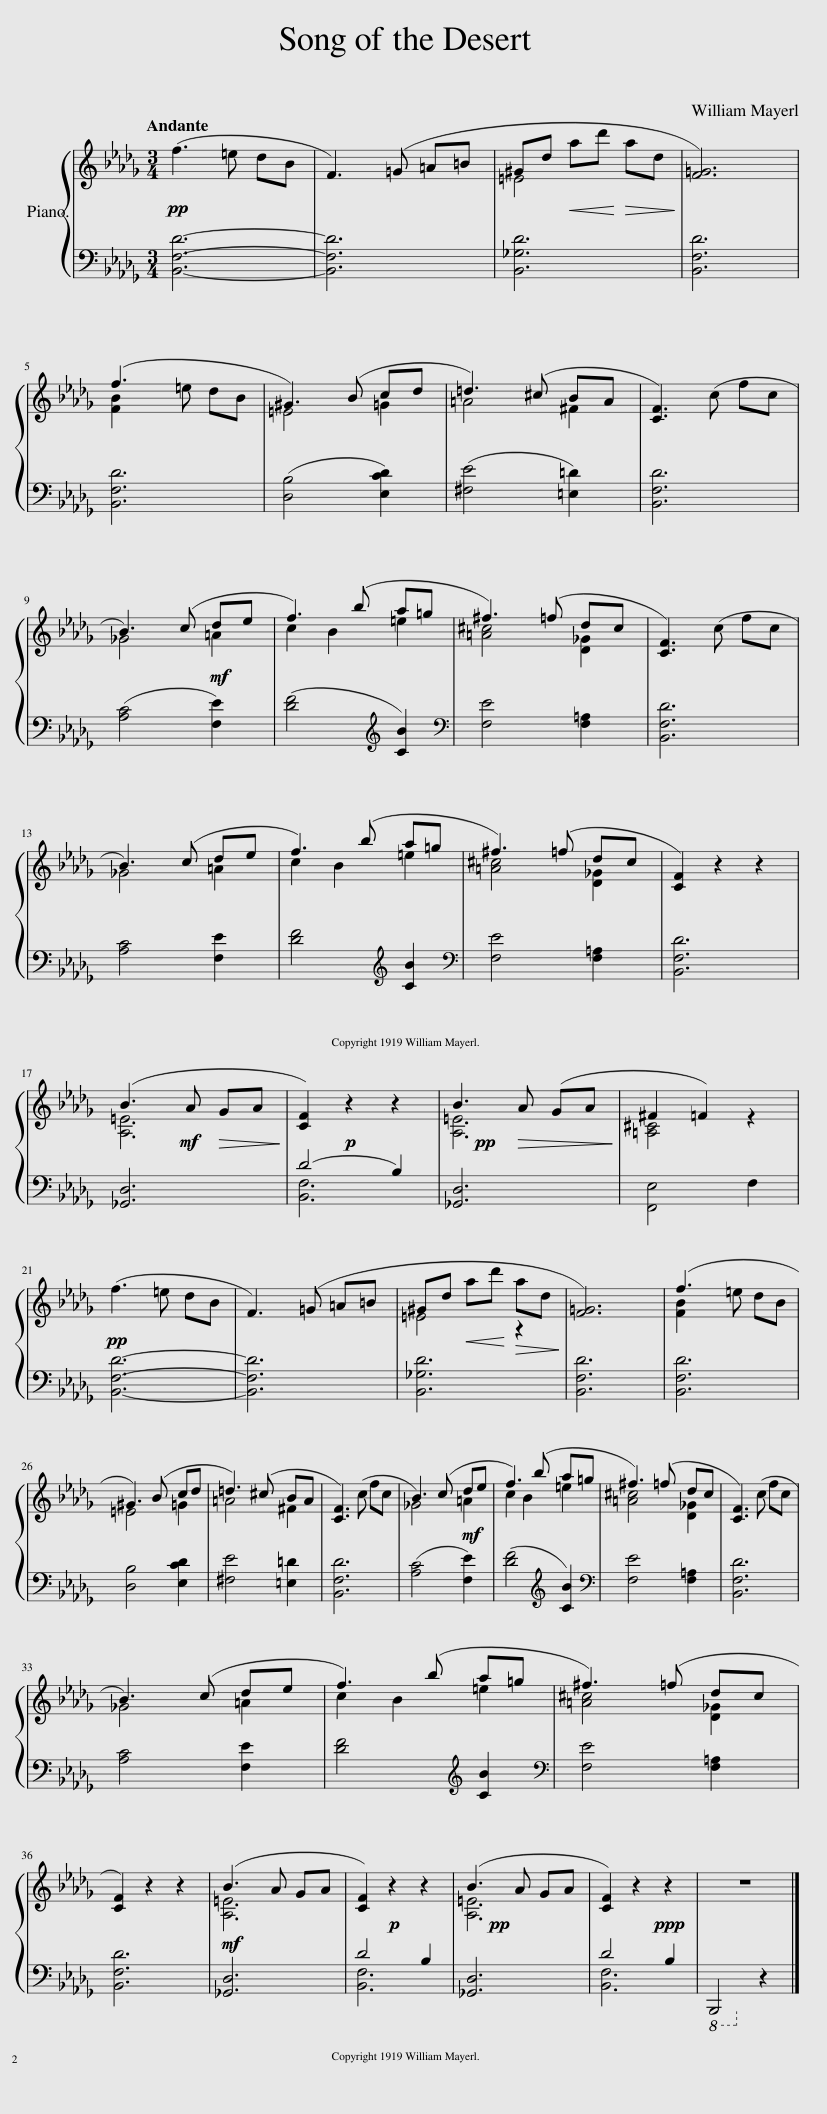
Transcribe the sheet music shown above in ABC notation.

X:1
%%score { ( 1 3 ) | ( 2 4 ) }
L:1/8
Q:1/4=170
M:3/4
I:linebreak $
K:Db
V:1 treble
V:3 treble
V:2 bass
V:4 bass
V:1
!pp! (f3 =e dB | F3) (=G =A=B | ^Gd!<(! ad'!<)!!>(! ad!>)! | [F=G]6) |$ (f3 =e dB | %5
 ^G3) (B cd | =d3) (^c B=A | [CF]3) (c fc |$ B3) (c!mf! de | f3) (b a=g | %10
 ^f3) (=f d^c | [CF]3) (c fc |$ B3) (c de | f3) (b a=g | ^f3) (=f d^c | %15
 [CF]2) z2 z2 |$ (B3!mf! A!>(! GA!>)! | [CF]2)!p! z2 z2 |!pp! B3!>(! A (GA!>)! | ^F2 =F2) z2 |$ %20
!pp! (f3 =e dB | F3) (=G =A=B | ^Gd!<(! ad'!<)!!>(! ad!>)! | [F=G]6) | (f3 =e dB |$ %25
 ^G3) (B cd | =d3) (^c B=A | [CF]3) (c fc | B3) (c!mf! de | f3) (b a=g | %30
 ^f3) (=f d^c | [CF]3) (c fc |$ B3) (c de | f3) (b a=g | ^f3) (=f d^c |$ %35
 [CF]2) z2 z2 |!mf! (B3 A GA | [CF]2)!p! z2 z2 |!pp! (B3 A GA | [CF]2) z2!ppp! z2 | %40
 z6 |] %41
V:2
 [B,,F,D]6- | [B,,F,D]6 | [B,,_G,D]6 | [B,,F,D]6 |$ [B,,F,D]6 | %5
 ([D,B,]4 [E,CD]2) | ([^F,E]4 [=E,=D]2) | [B,,F,D]6 |$ ([A,C]4 [F,E]2) | ([DF]4[K:treble] [CB]2) | %10
[K:bass] [F,E]4 [F,=A,]2 | [B,,F,D]6 |$ [A,C]4 [F,E]2 | [DF]4[K:treble] [CB]2 |[K:bass] [F,E]4 [F,=A,]2 | %15
 [B,,F,D]6 |$ [_G,,D,]6 | (D4 B,2) | [_G,,D,]6 | [F,,E,]4 F,2 |$ %20
 [B,,F,D]6- | [B,,F,D]6 | [B,,_G,D]6 | [B,,F,D]6 | [B,,F,D]6 |$ %25
 [D,B,]4 [E,CD]2 | [^F,E]4 [=E,=D]2 | [B,,F,D]6 | ([A,C]4 [F,E]2) | ([DF]4[K:treble] [CB]2) | %30
[K:bass] [F,E]4 [F,=A,]2 | [B,,F,D]6 |$ [A,C]4 [F,E]2 | [DF]4[K:treble] [CB]2 |[K:bass] [F,E]4 [F,=A,]2 |$ %35
 [B,,F,D]6 | [_G,,D,]6 | D4 B,2 | [_G,,D,]6 | D4 B,2 | %40
!8vb(! B,,,,4!8vb)! z2 |] %41
V:3
 x6 | x6 | =E4 x2 | x6 |$ [FB]2 x4 | %5
 =E4 =G2 | =A4 ^F2 | x6 |$ _G4 =A2 | c2 B2 =e2 | %10
 [=A^c]4 [D_G]2 | x6 |$ _G4 =A2 | c2 B2 =e2 | [=A^c]4 [D_G]2 | %15
 x6 |$ [A,=E]6 | x6 | [A,=E]6 | [=A,^C]4 x2 |$ %20
 x6 | x6 | =E4 z2 | x6 | [FB]2 x4 |$ %25
 =E4 =G2 | =A4 ^F2 | x6 | _G4 =A2 | c2 B2 =e2 | %30
 [=A^c]4 [D_G]2 | x6 |$ _G4 =A2 | c2 B2 =e2 | [=A^c]4 [D_G]2 |$ %35
 x6 | [A,=E]6 | x6 | [A,=E]6 | x6 | %40
 x6 |] %41
V:4
 x6 | x6 | x6 | x6 |$ x6 | %5
 x6 | x6 | x6 |$ x6 | x4[K:treble] x2 | %10
[K:bass] x6 | x6 |$ x6 | x4[K:treble] x2 |[K:bass] x6 | %15
 x6 |$ x6 | [B,,F,]6 | x6 | x6 |$ %20
 x6 | x6 | x6 | x6 | x6 |$ %25
 x6 | x6 | x6 | x6 | x4[K:treble] x2 | %30
[K:bass] x6 | x6 |$ x6 | x4[K:treble] x2 |[K:bass] x6 |$ %35
 x6 | x6 | [B,,F,]6 | x6 | [B,,F,]6 | %40
!8vb(! x4!8vb)! x2 |] %41
